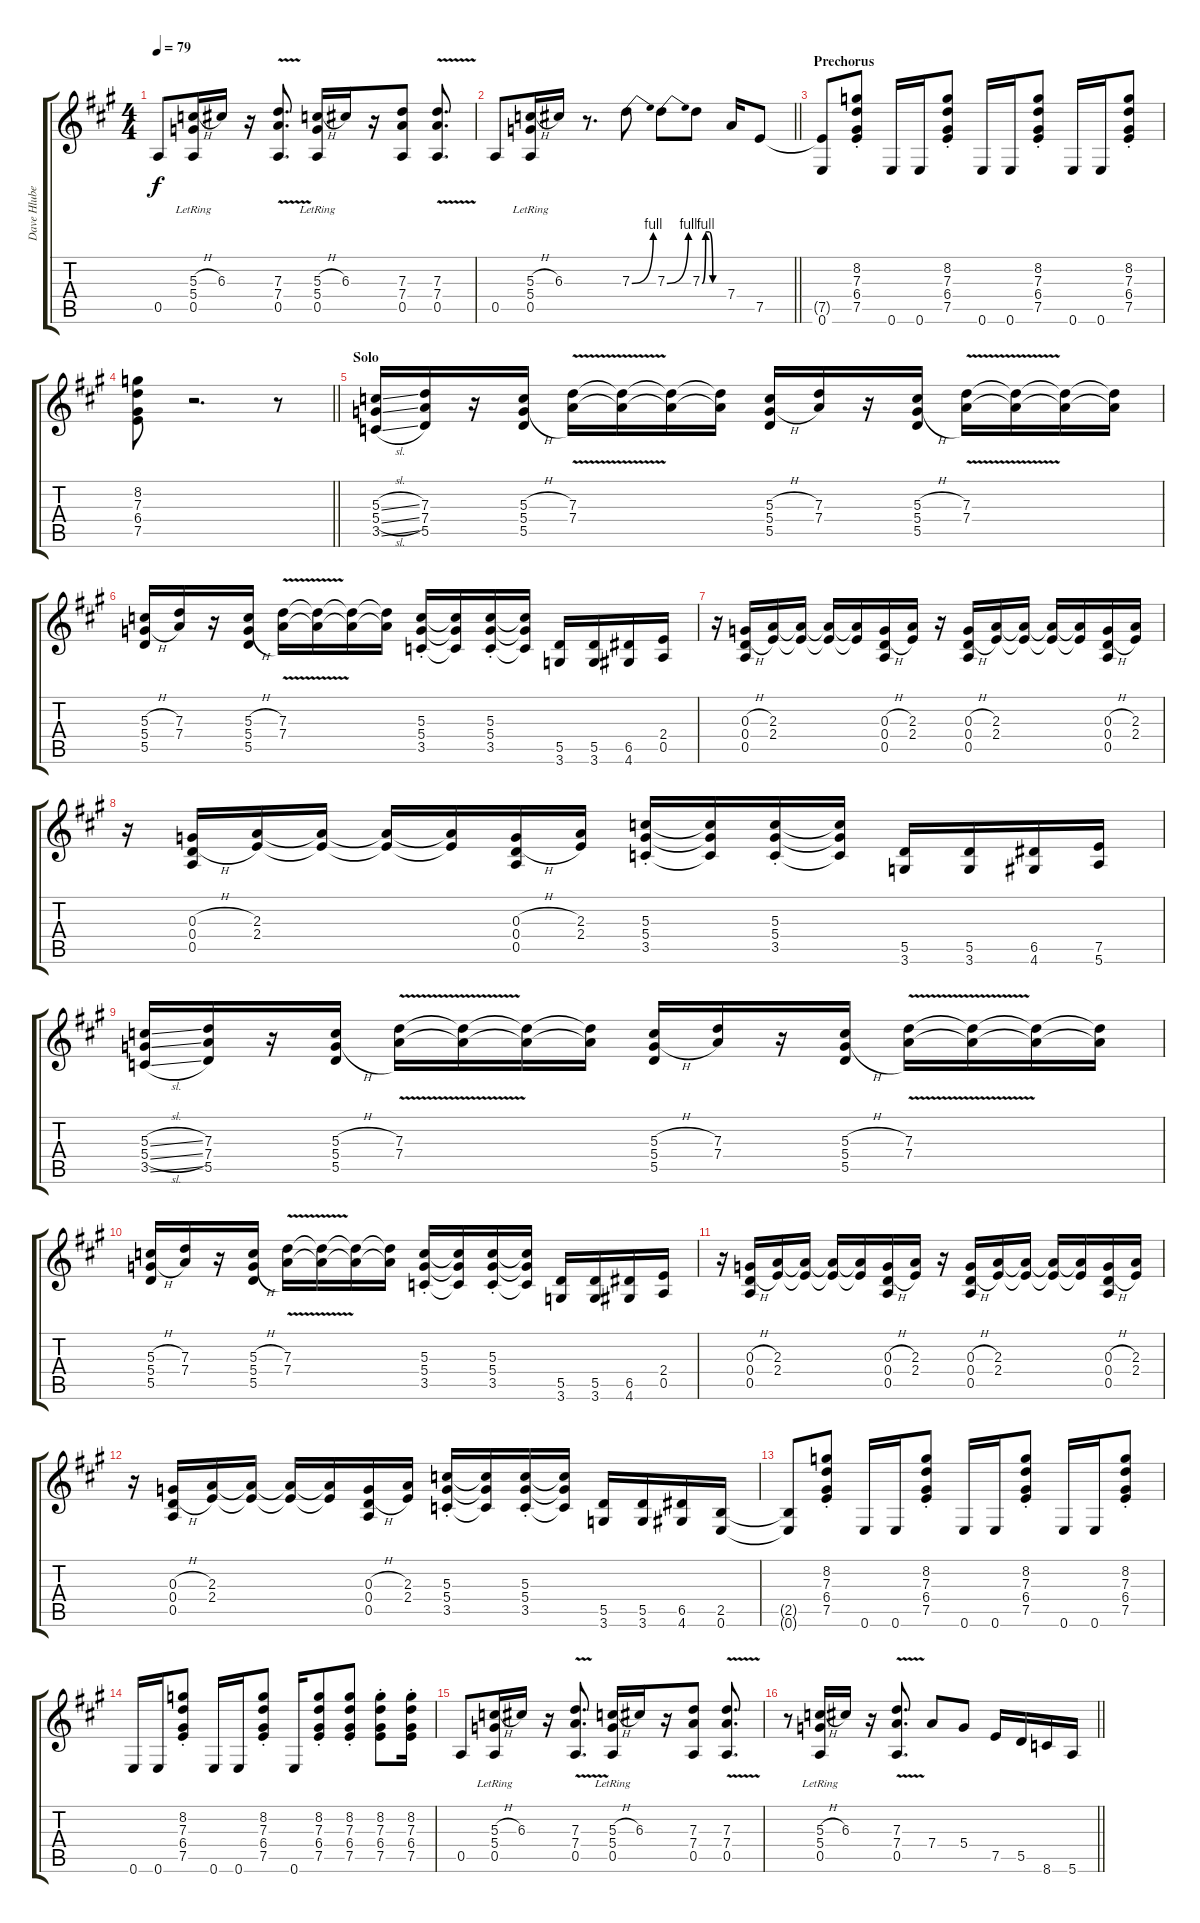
\track ("Dave Hlubek Guitar" "Dave Hlube") {instrument overdrivenguitar}
\staff {score tabs}
\tuning (E4 B3 G3 D3 A2 E2) {hide}
\ts (4 4)
\tempo 79
\clef g2
\ks a
0.5{t}.8{dy f} (5.3{h} 5.4{lr} 0.5{lr}).16 6.3.16 r.16 (7.3 7.4 0.5{v}).8{d} (5.3{h} 5.4{lr} 0.5{lr}).16 6.3.16 r.16 (7.3 7.4 0.5).8 (7.3 7.4{v} 0.5).8{d} |
\barLineRight lightlight
0.5.8 (5.3{h} 5.4{lr} 0.5{lr}).16 6.3.16 r.8{d} 7.3{be (bend 0 0 60 4)}.8{volume 14 instrument overdrivenguitar} 7.3{be (bend 0 0 60 4)}.8 7.3{be (custom 0 0 10 4 20 4 30 0 60 0)}.8 7.4.16 7.5.8 |
\section ("" "Prechorus")
(7.5{t} 0.6).8 (8.2{st} 7.3 6.4 7.5).8 0.6.16 0.6.16 (8.2 7.3 6.4 7.5{st}).8 0.6.16 0.6.16 (8.2 7.3 6.4 7.5{st}).8 0.6.16 0.6.16 (8.2 7.3 6.4 7.5{st}).8 |
\barLineRight lightlight
(8.2 7.3 6.4 7.5).8 r.2{d} r.8 |
\section ("" "Solo")
(5.3{sl} 5.4{sl} 3.5{sl}).16 (7.3 7.4 5.5).16 r.16 (5.3{h} 5.4{h} 5.5).16 (7.3 7.4{v}).16 (7.3{t} 7.4{t}).16 (7.3{t} 7.4{t}).16 (7.3{t} 7.4{t}).16 (5.3{h} 5.4{h} 5.5).16 (7.3 7.4).16 r.16 (5.3{h} 5.4{h} 5.5).16 (7.3 7.4{v}).16 (7.3{t} 7.4{t}).16 (7.3{t} 7.4{t}).16 (7.3{t} 7.4{t}).16 |
(5.3{h} 5.4{h} 5.5).16 (7.3 7.4).16 r.16 (5.3{h} 5.4{h} 5.5).16 (7.3 7.4{v}).16 (7.3{t} 7.4{t}).16 (7.3{t} 7.4{t}).16 (7.3{t} 7.4{t}).16 (5.3{st} 5.4 3.5).16 (5.3{t} 5.4{t} 3.5{t}).16 (5.3{st} 5.4 3.5).16 (5.3{t} 5.4{t} 3.5{t}).16 (5.5 3.6).16 (5.5 3.6).16 (6.5 4.6).16 (2.4 0.5).16 |
r.16 (0.3{h} 0.4{h} 0.5).16 (2.3 2.4).16 (2.3{t} 2.4{t}).16 (2.3{t} 2.4{t}).16 (2.3{t} 2.4{t}).16 (0.3{h} 0.4{h} 0.5).16 (2.3 2.4).16 r.16 (0.3{h} 0.4{h} 0.5).16 (2.3 2.4).16 (2.3{t} 2.4{t}).16 (2.3{t} 2.4{t}).16 (2.3{t} 2.4{t}).16 (0.3{h} 0.4{h} 0.5).16 (2.3 2.4).16 |
r.16 (0.3{h} 0.4{h} 0.5).16 (2.3 2.4).16 (2.3{t} 2.4{t}).16 (2.3{t} 2.4{t}).16 (2.3{t} 2.4{t}).16 (0.3{h} 0.4{h} 0.5).16 (2.3 2.4).16 (5.3{st} 5.4 3.5).16 (5.3{t} 5.4{t} 3.5{t}).16 (5.3{st} 5.4 3.5).16 (5.3{t} 5.4{t} 3.5{t}).16 (5.5 3.6).16 (5.5 3.6).16 (6.5 4.6).16 (7.5 5.6).16 |
(5.3{sl} 5.4{sl} 3.5{sl}).16 (7.3 7.4 5.5).16 r.16 (5.3{h} 5.4{h} 5.5).16 (7.3 7.4{v}).16 (7.3{t} 7.4{t}).16 (7.3{t} 7.4{t}).16 (7.3{t} 7.4{t}).16 (5.3{h} 5.4{h} 5.5).16 (7.3 7.4).16 r.16 (5.3{h} 5.4{h} 5.5).16 (7.3 7.4{v}).16 (7.3{t} 7.4{t}).16 (7.3{t} 7.4{t}).16 (7.3{t} 7.4{t}).16 |
(5.3{h} 5.4{h} 5.5).16 (7.3 7.4).16 r.16 (5.3{h} 5.4{h} 5.5).16 (7.3 7.4{v}).16 (7.3{t} 7.4{t}).16 (7.3{t} 7.4{t}).16 (7.3{t} 7.4{t}).16 (5.3{st} 5.4 3.5).16 (5.3{t} 5.4{t} 3.5{t}).16 (5.3{st} 5.4 3.5).16 (5.3{t} 5.4{t} 3.5{t}).16 (5.5 3.6).16 (5.5 3.6).16 (6.5 4.6).16 (2.4 0.5).16 |
r.16 (0.3{h} 0.4{h} 0.5).16 (2.3 2.4).16 (2.3{t} 2.4{t}).16 (2.3{t} 2.4{t}).16 (2.3{t} 2.4{t}).16 (0.3{h} 0.4{h} 0.5).16 (2.3 2.4).16 r.16 (0.3{h} 0.4{h} 0.5).16 (2.3 2.4).16 (2.3{t} 2.4{t}).16 (2.3{t} 2.4{t}).16 (2.3{t} 2.4{t}).16 (0.3{h} 0.4{h} 0.5).16 (2.3 2.4).16 |
r.16 (0.3{h} 0.4{h} 0.5).16 (2.3 2.4).16 (2.3{t} 2.4{t}).16 (2.3{t} 2.4{t}).16 (2.3{t} 2.4{t}).16 (0.3{h} 0.4{h} 0.5).16 (2.3 2.4).16 (5.3{st} 5.4 3.5).16 (5.3{t} 5.4{t} 3.5{t}).16 (5.3{st} 5.4 3.5).16 (5.3{t} 5.4{t} 3.5{t}).16 (5.5 3.6).16 (5.5 3.6).16 (6.5 4.6).16 (2.5 0.6).16 |
(2.5{t} 0.6{t}).8 (8.2{st} 7.3 6.4 7.5).8 0.6.16 0.6.16 (8.2 7.3 6.4 7.5{st}).8 0.6.16 0.6.16 (8.2 7.3 6.4 7.5{st}).8 0.6.16 0.6.16 (8.2 7.3 6.4 7.5{st}).8 |
0.6.16 0.6.16 (8.2 7.3 6.4 7.5{st}).8 0.6.16 0.6.16 (8.2 7.3 6.4 7.5{st}).8 0.6.16 (8.2 7.3 6.4 7.5{st}).8 (8.2 7.3 6.4 7.5{st}).8 (8.2 7.3 6.4 7.5{st}).8 (8.2 7.3 6.4 7.5{st}).16 |
0.5.8 (5.3{h} 5.4{lr} 0.5{lr}).16 6.3.16 r.16 (7.3 7.4 0.5{v}).8{d} (5.3{h} 5.4{lr} 0.5{lr}).16 6.3.16 r.16 (7.3 7.4 0.5).8 (7.3 7.4{v} 0.5).8{d} |
\barLineRight lightlight
r.8 (5.3{h} 5.4{lr} 0.5{lr}).16 6.3.16 r.16 (7.3 7.4 0.5{v}).8{d} 7.4.8 5.4.8 7.5.16 5.5.16 8.6.16 5.6.16
